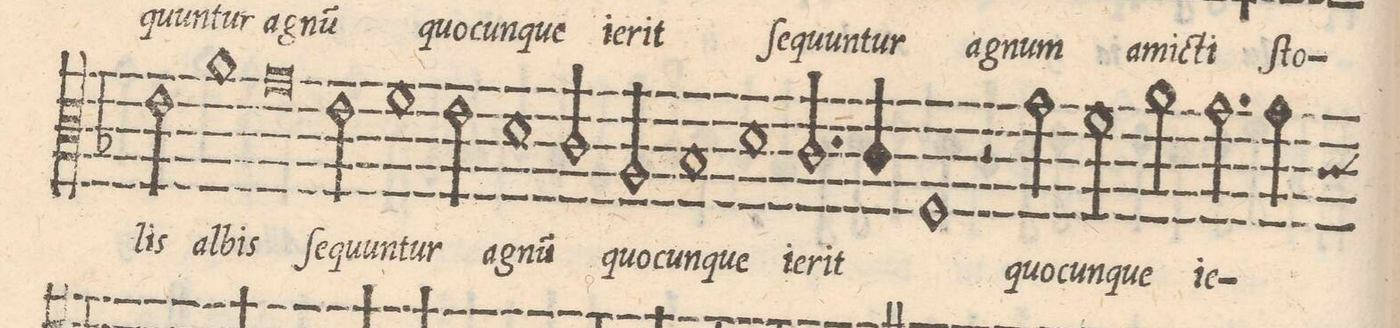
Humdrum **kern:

**kern	**text
*I"TENOR	*
*clefC3	*
*k[b-]	*
*met(C)	*
*M2/1	*
2e\	-lis
1a	al-
=44-	=44-
0g	-bis
=45-	=45-
2e\	ſe-
1f	-quun-
2e\	-tur
=46-	=46-
1d	a-
2c/	-gnu(m)
2A/	quo-
=47-	=47-
1B-y	-cun-
1d	-que
=48-	=48-
2.c/	i-
4c/	-e-
1F	-rit
=49-	=49-
2r	.
2g\	quo-
2f\	-cun-
2a\	-que
=50-	=50-
2.g\	i-
4g\	-e-
*custos:c	*
*-	*-
